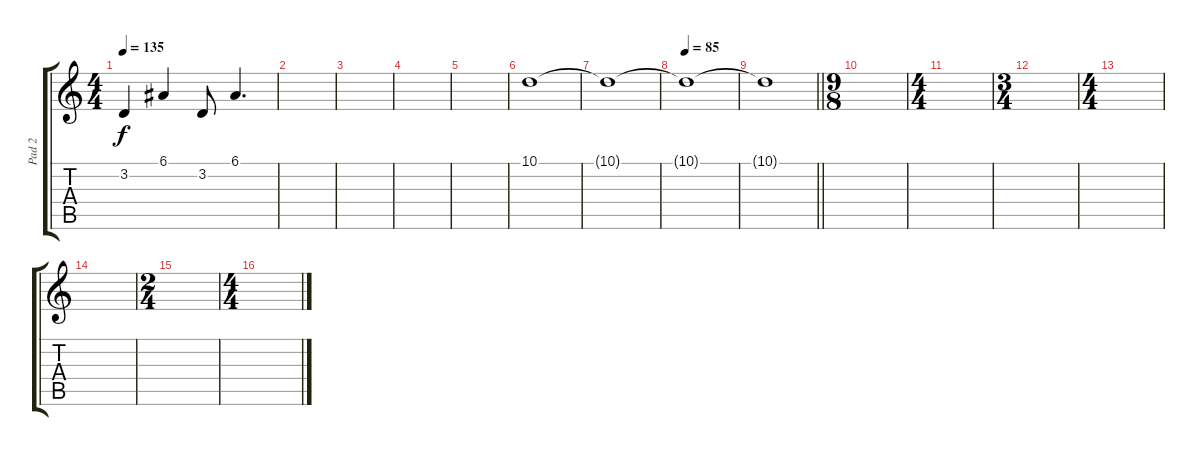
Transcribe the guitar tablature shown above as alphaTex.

\track ("Pad 2" "Pad 2") {instrument pad4choir}
\staff {score tabs}
\tuning (E4 B3 G3 D3 A2 E2) {hide}
\ts (4 4)
\tempo 135
\clef g2
\ks c
3.2{t}.4{dy f} 6.1.4 3.2.8 6.1.4{d} |
|
|
|
|
10.1.1{volume 6} |
10.1{t}.1 |
\tempo 85
10.1{t}.1 |
\barLineRight lightlight
10.1{t}.1 |
\ts (9 8)
\section ("" "")
|
\ts (4 4)
|
\ts (3 4)
|
\ts (4 4)
|
|
\ts (2 4)
|
\ts (4 4)
